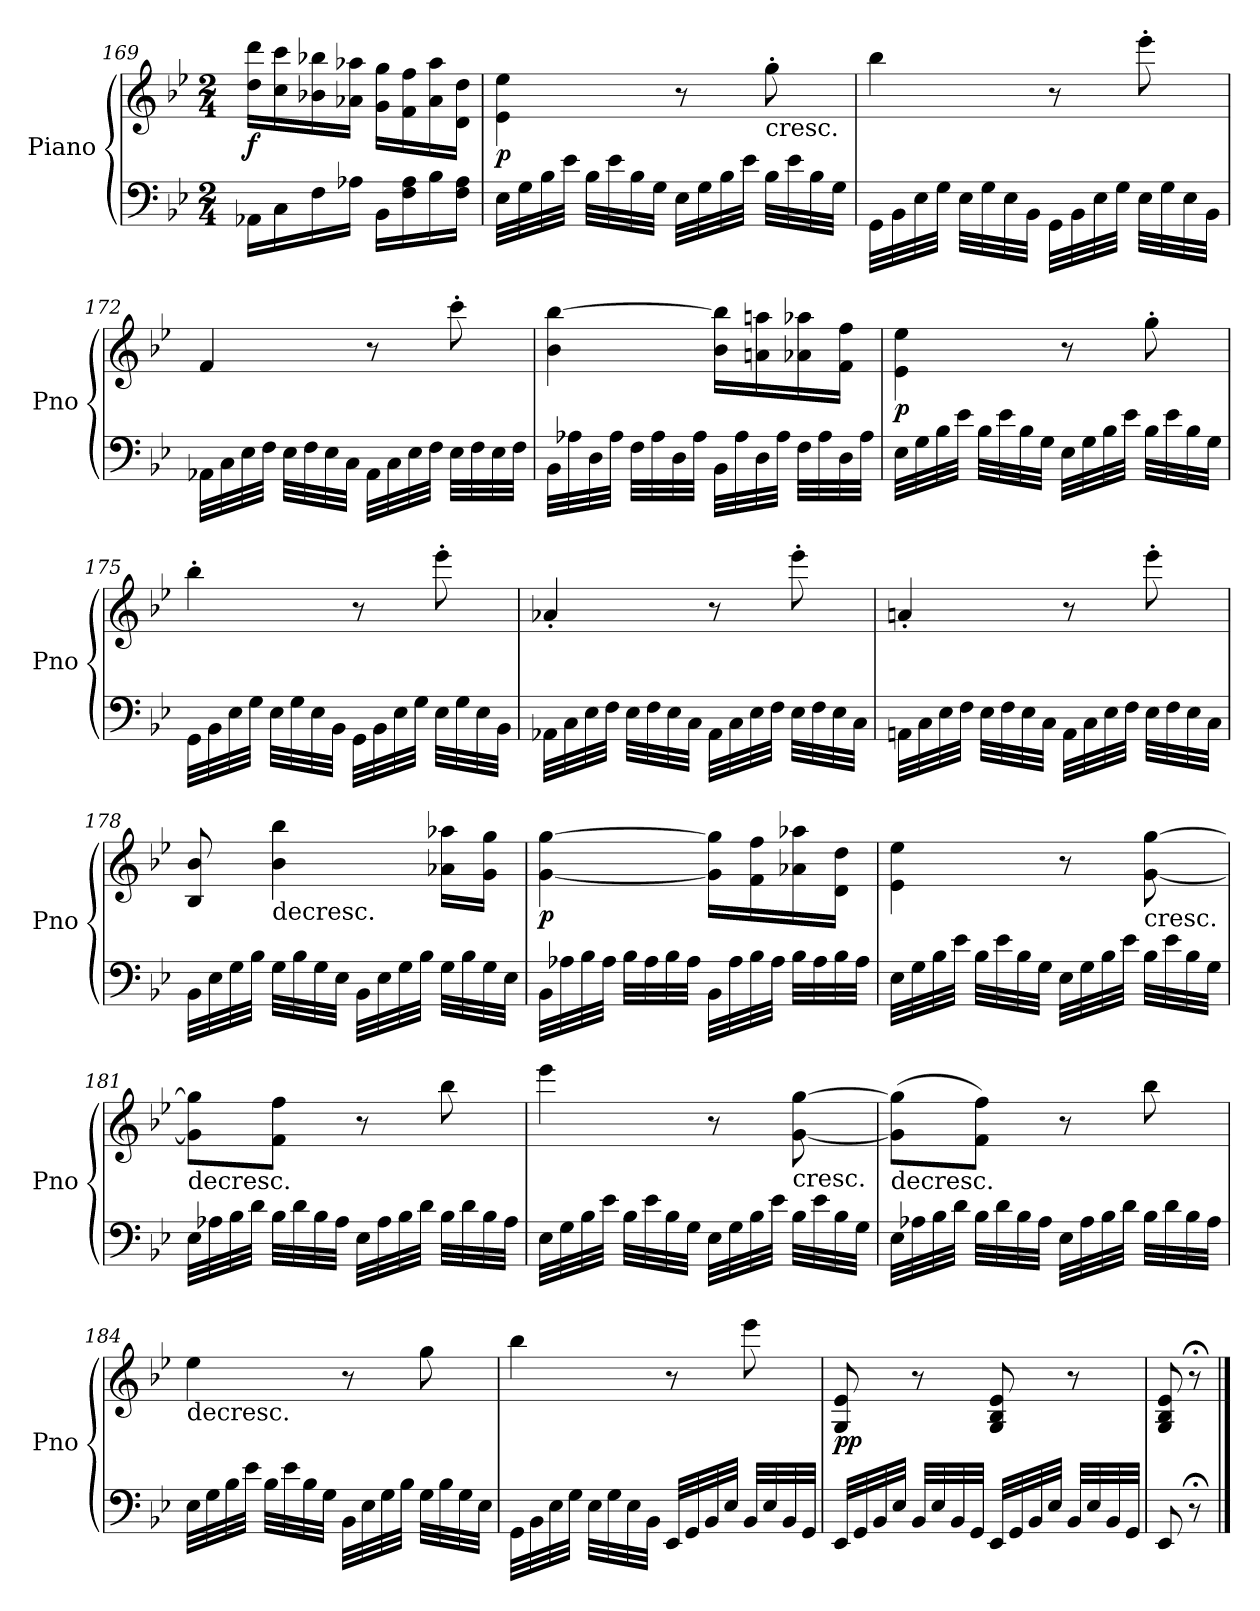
**kern	**kern	**dynam
*part1	*part1	*part1
*staff2	*staff1	*staff1/2
*I"Piano	*	*
*I'Pno	*	*
!!LO:LB:g=z
*clefF4	*clefG2	*
*k[b-e-]	*k[b-e-]	*
*M2/4	*M2/4	*
=169	=169	=169
!	!	!LO:DY:b
16AA-X\LL	16dd\ 16ddd\LL	f
16C\	16cc\ 16ccc\	.
16F\	16b-X\ 16bb-X\	.
16A-X\JJ	16a-X\ 16aa-X\JJ	.
16BB-\LL	16g\ 16gg\LL	.
16F\ 16A-\	16f\ 16ff\	.
16B-\	16a-\ 16aa-\	.
16F\ 16A-\JJ	16d\ 16dd\JJ	.
=170	=170	=170
!	!	!LO:DY:b
32E-\LLL	4e-\ 4ee-\	p
32G\	.	.
32B-\	.	.
32e-\JJJ	.	.
32B-\LLL	.	.
32e-\	.	.
32B-\	.	.
32G\JJJ	.	.
32E-\LLL	8r	.
32G\	.	.
32B-\	.	.
32e-\JJJ	.	.
!	!LO:TX:b:t=cresc.	!
32B-\LLL	8gg'\	.
32e-\	.	.
32B-\	.	.
32G\JJJ	.	.
=171	=171	=171
32GG\LLL	4bb-\	.
32BB-\	.	.
32E-\	.	.
32G\JJJ	.	.
32E-\LLL	.	.
32G\	.	.
32E-\	.	.
32BB-\JJJ	.	.
32GG\LLL	8r	.
32BB-\	.	.
32E-\	.	.
32G\JJJ	.	.
32E-\LLL	8eee-'\	.
32G\	.	.
32E-\	.	.
32BB-\JJJ	.	.
!!LO:LB:g=z
=172	=172	=172
32AA-X\LLL	4f/	.
32C\	.	.
32E-\	.	.
32F\JJJ	.	.
32E-\LLL	.	.
32F\	.	.
32E-\	.	.
32C\JJJ	.	.
32AA-\LLL	8r	.
32C\	.	.
32E-\	.	.
32F\JJJ	.	.
32E-\LLL	8ccc'\	.
32F\	.	.
32E-\	.	.
32F\JJJ	.	.
=173	=173	=173
32BB-\LLL	4b-\ [4bb-\	.
32A-X\	.	.
32D\	.	.
32A-\JJJ	.	.
32F\LLL	.	.
32A-\	.	.
32D\	.	.
32A-\JJJ	.	.
32BB-\LLL	16b-\ 16bb-\]LL	.
32A-\	.	.
32D\	16an\ 16aan\	.
32A-\JJJ	.	.
32F\LLL	16a-X\ 16aa-X\	.
32A-\	.	.
32D\	16f\ 16ff\JJ	.
32A-\JJJ	.	.
=174	=174	=174
!	!	!LO:DY:b
32E-\LLL	4e-\ 4ee-\	p
32G\	.	.
32B-\	.	.
32e-\JJJ	.	.
32B-\LLL	.	.
32e-\	.	.
32B-\	.	.
32G\JJJ	.	.
32E-\LLL	8r	.
32G\	.	.
32B-\	.	.
32e-\JJJ	.	.
32B-\LLL	8gg'\	.
32e-\	.	.
32B-\	.	.
32G\JJJ	.	.
!!LO:PB:g=z
=175	=175	=175
32GG\LLL	4bb-'\	.
32BB-\	.	.
32E-\	.	.
32G\JJJ	.	.
32E-\LLL	.	.
32G\	.	.
32E-\	.	.
32BB-\JJJ	.	.
32GG\LLL	8r	.
32BB-\	.	.
32E-\	.	.
32G\JJJ	.	.
32E-\LLL	8eee-'\	.
32G\	.	.
32E-\	.	.
32BB-\JJJ	.	.
=176	=176	=176
32AA-X\LLL	4a-X'/	.
32C\	.	.
32E-\	.	.
32F\JJJ	.	.
32E-\LLL	.	.
32F\	.	.
32E-\	.	.
32C\JJJ	.	.
32AA-\LLL	8r	.
32C\	.	.
32E-\	.	.
32F\JJJ	.	.
32E-\LLL	8eee-'\	.
32F\	.	.
32E-\	.	.
32C\JJJ	.	.
=177	=177	=177
32AAn\LLL	4an'/	.
32C\	.	.
32E-\	.	.
32F\JJJ	.	.
32E-\LLL	.	.
32F\	.	.
32E-\	.	.
32C\JJJ	.	.
32AA\LLL	8r	.
32C\	.	.
32E-\	.	.
32F\JJJ	.	.
32E-\LLL	8eee-'\	.
32F\	.	.
32E-\	.	.
32C\JJJ	.	.
!!LO:LB:g=z
=178	=178	=178
32BB-\LLL	8B-/ 8b-/	.
32E-\	.	.
32G\	.	.
32B-\JJJ	.	.
!	!LO:TX:b:t=decresc.	!
32G\LLL	4b-\ 4bb-\	.
32B-\	.	.
32G\	.	.
32E-\JJJ	.	.
32BB-\LLL	.	.
32E-\	.	.
32G\	.	.
32B-\JJJ	.	.
32G\LLL	16a-X\ 16aa-X\LL	.
32B-\	.	.
32G\	16g\ 16gg\JJ	.
32E-\JJJ	.	.
=179	=179	=179
!	!	!LO:DY:b
32BB-\LLL	[4g\ [4gg\	p
32A-X\	.	.
32B-\	.	.
32A-\JJJ	.	.
32B-\LLL	.	.
32A-\	.	.
32B-\	.	.
32A-\JJJ	.	.
32BB-\LLL	16g\] 16gg\]LL	.
32A-\	.	.
32B-\	16f\ 16ff\	.
32A-\JJJ	.	.
32B-\LLL	16a-X\ 16aa-X\	.
32A-\	.	.
32B-\	16d\ 16dd\JJ	.
32A-\JJJ	.	.
=180	=180	=180
32E-\LLL	4e-\ 4ee-\	.
32G\	.	.
32B-\	.	.
32e-\JJJ	.	.
32B-\LLL	.	.
32e-\	.	.
32B-\	.	.
32G\JJJ	.	.
32E-\LLL	8r	.
32G\	.	.
32B-\	.	.
32e-\JJJ	.	.
!	!LO:TX:b:t=cresc.	!
32B-\LLL	[8g\ [8gg\	.
32e-\	.	.
32B-\	.	.
32G\JJJ	.	.
!!LO:LB:g=z
=181	=181	=181
!	!LO:TX:b:t=decresc.	!
32E-\LLL	8g\] 8gg\]L	.
32A-X\	.	.
32B-\	.	.
32d\JJJ	.	.
32B-\LLL	8f\ 8ff\J	.
32d\	.	.
32B-\	.	.
32A-\JJJ	.	.
32E-\LLL	8r	.
32A-\	.	.
32B-\	.	.
32d\JJJ	.	.
32B-\LLL	8bb-\	.
32d\	.	.
32B-\	.	.
32A-\JJJ	.	.
=182	=182	=182
32E-\LLL	4eee-\	.
32G\	.	.
32B-\	.	.
32e-\JJJ	.	.
32B-\LLL	.	.
32e-\	.	.
32B-\	.	.
32G\JJJ	.	.
32E-\LLL	8r	.
32G\	.	.
32B-\	.	.
32e-\JJJ	.	.
!	!LO:TX:b:t=cresc.	!
32B-\LLL	[8g\ [8gg\	.
32e-\	.	.
32B-\	.	.
32G\JJJ	.	.
!!LO:LB:g=z
=183	=183	=183
!	!LO:TX:b:t=decresc.	!
32E-\LLL	(>8g\] 8gg\]L	.
32A-X\	.	.
32B-\	.	.
32d\JJJ	.	.
32B-\LLL	8f\ 8ff\J)	.
32d\	.	.
32B-\	.	.
32A-\JJJ	.	.
32E-\LLL	8r	.
32A-\	.	.
32B-\	.	.
32d\JJJ	.	.
32B-\LLL	8bb-\	.
32d\	.	.
32B-\	.	.
32A-\JJJ	.	.
=184	=184	=184
!	!LO:TX:b:t=decresc.	!
32E-\LLL	4ee-\	.
32G\	.	.
32B-\	.	.
32e-\JJJ	.	.
32B-\LLL	.	.
32e-\	.	.
32B-\	.	.
32G\JJJ	.	.
32BB-\LLL	8r	.
32E-\	.	.
32G\	.	.
32B-\JJJ	.	.
32G\LLL	8gg\	.
32B-\	.	.
32G\	.	.
32E-\JJJ	.	.
=185	=185	=185
32GG\LLL	4bb-\	.
32BB-\	.	.
32E-\	.	.
32G\JJJ	.	.
32E-\LLL	.	.
32G\	.	.
32E-\	.	.
32BB-\JJJ	.	.
32EE-/LLL	8r	.
32GG/	.	.
32BB-/	.	.
32E-/JJJ	.	.
32BB-/LLL	8eee-\	.
32E-/	.	.
32BB-/	.	.
32GG/JJJ	.	.
!!LO:LB:g=z
=186	=186	=186
!	!	!LO:DY:b
32EE-/LLL	8G/ 8e-/	pp
32GG/	.	.
32BB-/	.	.
32E-/JJJ	.	.
32BB-/LLL	8r	.
32E-/	.	.
32BB-/	.	.
32GG/JJJ	.	.
32EE-/LLL	8G/ 8B-/ 8e-/	.
32GG/	.	.
32BB-/	.	.
32E-/JJJ	.	.
32BB-/LLL	8r	.
32E-/	.	.
32BB-/	.	.
32GG/JJJ	.	.
=187	=187	=187
8EE-/	8G/ 8B-/ 8e-/	.
8r;	8r;	.
==	==	==
*-	*-	*-
